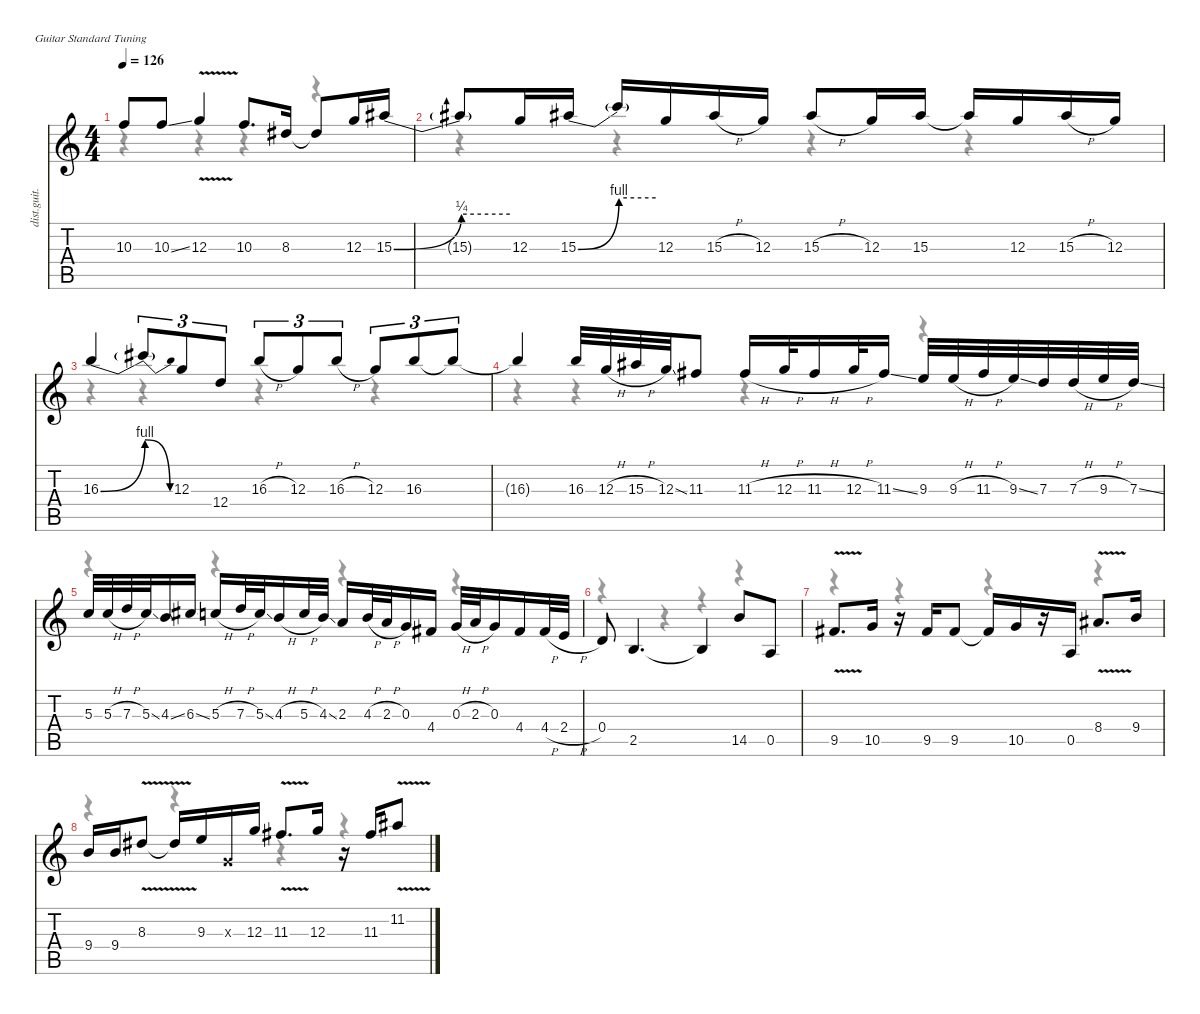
\defaultSystemsLayout 4
\hideDynamics
\bracketExtendMode nobrackets
\otherSystemsTrackNameOrientation horizontal
\track ("Joe Satriani" "dist.guit.") {instrument distortionguitar}
\staff {score tabs}
\tuning (E4 B3 G3 D3 A2 E2)
\voice
\ts (4 4)
\tempo 126
\clef g2
\ks c
10.3{t}.8{dy f beam Up} 10.3{ss}.8{beam Up} 12.3{v}.4{beam Up} 10.3.8{d beam Up} 8.3{acc #}.16{beam Up} 8.3{t acc #}.8{beam Up} 12.3.16{beam Up} 15.3{be (bend 0 0 60 1) acc #}.16{beam Up} |
15.3{be (hold 0 1 60 1) t acc #}.8{beam Up} 12.3.16{beam Up} 15.3{be (bend 0 0 60 4) acc #}.16{beam Up} 15.3{be (hold 0 4 60 4) t}.16{beam Up} 12.3.16{beam Up} 15.3{h acc #}.16{beam Up} 12.3.16{beam Up} 15.3{h acc #}.8{beam Up} 12.3.16{beam Up} 15.3{acc #}.16{beam Up} 15.3{t acc #}.16{beam Up} 12.3.16{beam Up} 15.3{h acc #}.16{beam Up} 12.3.16{beam Up} |
16.3{be (bend 0 0 60 4)}.4{beam Up} 16.3{be (release 0 4 60 0) t}.8{tu (3 2) beam Up} 12.3.8{tu (3 2) beam Up} 12.4.8{tu (3 2) beam Up} 16.3{h}.8{tu (3 2) beam Up} 12.3.8{tu (3 2) beam Up} 16.3{h}.8{tu (3 2) beam Up} 12.3.8{tu (3 2) beam Up} 16.3.8{tu (3 2) beam Up} 16.3{t}.8{tu (3 2) beam Up} |
16.3{t}.4{beam Up} 16.3.32{beam Up} 12.3{h}.32{beam Up} 15.3{h acc #}.32{beam Up} 12.3{ss}.32{beam Up} 11.3{acc #}.8{beam Up} 11.3{h acc #}.16{beam Up} 12.3{h}.32{beam Up} 11.3{h acc #}.16{beam Up} 12.3{h}.32{beam Up} 11.3{ss acc #}.16{beam Up} 9.3.32{beam Up} 9.3{h}.32{beam Up} 11.3{h acc #}.32{beam Up} 9.3{ss}.32{beam Up} 7.3.32{beam Up} 7.3{h}.32{beam Up} 9.3{h}.32{beam Up} 7.3{ss}.32{beam Up} |
5.3.32{beam Up} 5.3{h}.32{beam Up} 7.3{h}.32{beam Up} 5.3{ss}.32{beam Up} 4.3{ss}.16{beam Up} 6.3{ss acc #}.16{beam Up} 5.3{h}.16{beam Up} 7.3{h}.32{beam Up} 5.3{ss}.32{beam Up} 4.3{h}.16{beam Up} 5.3{h}.32{beam Up} 4.3{ss}.32{beam Up} 2.3.16{beam Up} 4.3{h}.32{beam Up} 2.3{h}.32{beam Up} 0.3.16{beam Up} 4.4{acc #}.16{beam Up} 0.3{h}.32{beam Up} 2.3{h}.32{beam Up} 0.3.16{beam Up} 4.4{acc #}.16{beam Up} 4.4{h acc #}.32{beam Up} 2.4{h}.32{beam Up} |
0.4.8{beam Up} 2.5.4{d beam Up} 2.5{t}.4{beam Up} 14.5.8{beam Up} 0.5.8{beam Up} |
9.5{v acc #}.8{d beam Up} 10.5.16{beam Up} r.16{beam Up} 9.5{acc #}.16{beam Up} 9.5{acc #}.8{beam Up} 9.5{t acc #}.16{beam Up} 10.5.16{beam Up} r.16{beam Up} 0.5.16{beam Up} 8.4{v acc #}.8{d beam Up} 9.4.16{beam Up} |
9.4.16{beam Up} 9.4.16{beam Up} 8.3{v acc #}.8{beam Up} 8.3{v t acc #}.16{beam Up} 9.3.16{beam Up} 0.3{x}.16{beam Up} 12.3.16{beam Up} 11.3{v acc #}.8{d beam Up} 12.3.16{beam Up} r.16{beam Up} 11.3{acc #}.16{beam Up} 11.2{v acc #}.8{beam Up}
\voice
\clef g2
\ottava regular
\simile none
\ks c
r.4{dy mf beam Down} r.4{beam Down} r.4{beam Down} r.4{beam Down} |
r.4{beam Down} r.4{beam Down} r.4{beam Down} r.4{beam Down} |
r.4{beam Down} r.4{beam Down} r.4{beam Down} r.4{beam Down} |
r.4{beam Down} r.4{beam Down} r.4{beam Down} r.4{beam Down} |
r.4{beam Down} r.4{beam Down} r.4{beam Down} r.4{beam Down} |
r.4{beam Down} r.4{beam Down} r.4{beam Down} r.4{beam Down} |
r.4{beam Down} r.4{beam Down} r.4{beam Down} r.4{beam Down} |
r.4{beam Down} r.4{beam Down} r.4{beam Down} r.4{beam Down}
